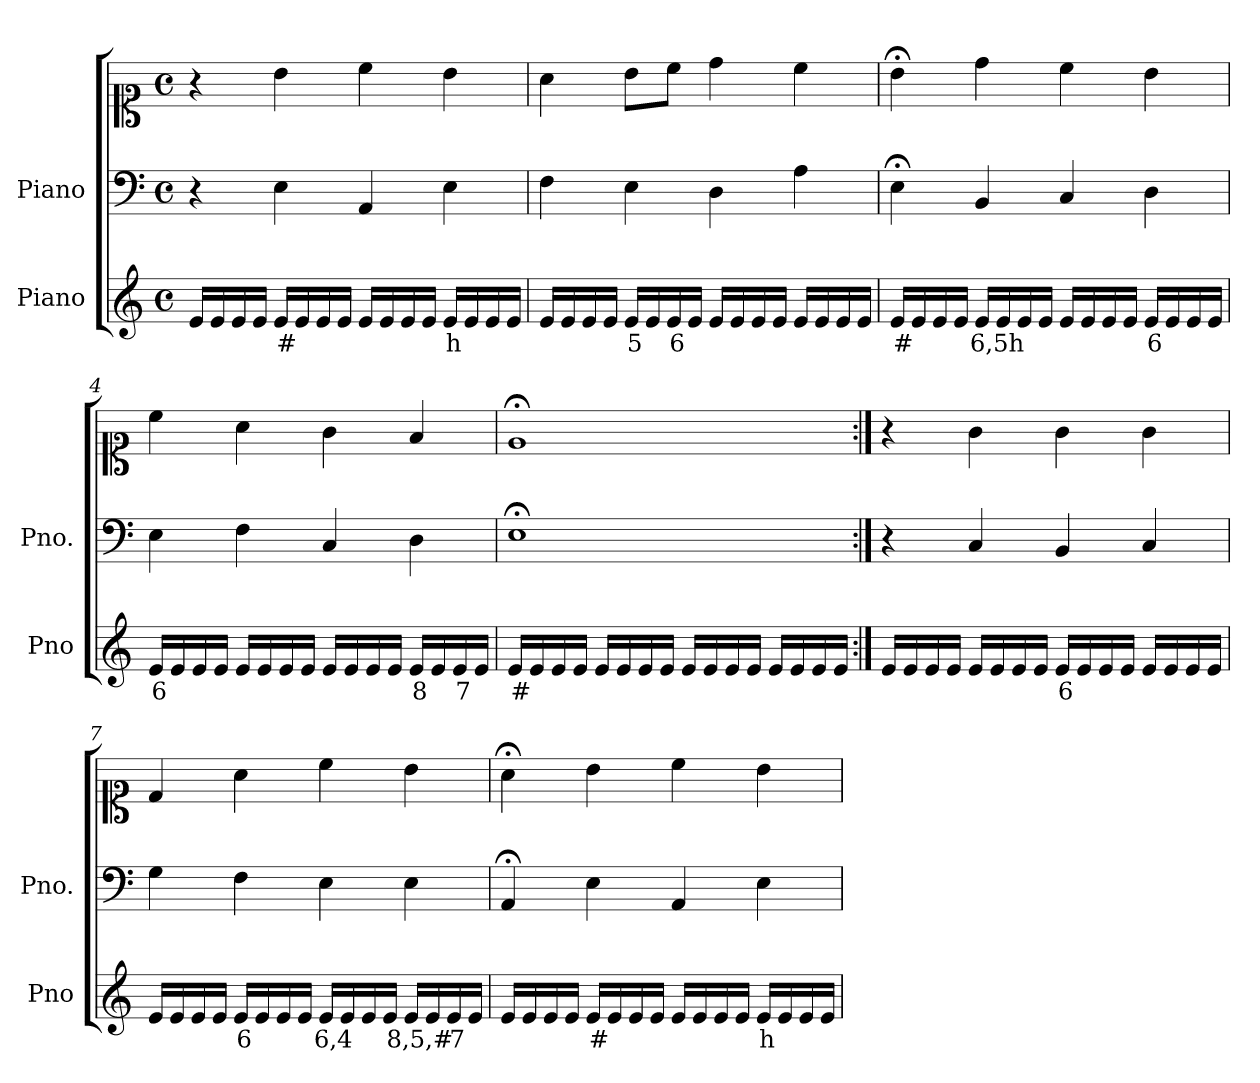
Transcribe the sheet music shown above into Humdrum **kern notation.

**kern	**text	**kern	**kern
*part2	*part2	*part1	*part1
*staff3	*staff3	*staff2	*staff1
*I"Piano	*	*I"Piano	*
*I'Pno	*	*I'Pno.	*
*clefG2	*	*clefF4	*clefC1
*k[]	*	*k[]	*k[]
*M4/4	*	*M4/4	*M4/4
*met(c)	*	*met(c)	*met(c)
=1	=1	=1	=1
16e/LL	.	4r	4r
16e/	.	.	.
16e/	.	.	.
16e/JJ	.	.	.
!	!LO:LY:b	!	!
16e/LL	#	4E\	4b\
16e/	.	.	.
16e/	.	.	.
16e/JJ	.	.	.
16e/LL	.	4AA/	4cc\
16e/	.	.	.
16e/	.	.	.
16e/JJ	.	.	.
!	!LO:LY:b	!	!
16e/LL	h	4E\	4b\
16e/	.	.	.
16e/	.	.	.
16e/JJ	.	.	.
=2	=2	=2	=2
16e/LL	.	4F\	4a\
16e/	.	.	.
16e/	.	.	.
16e/JJ	.	.	.
!	!LO:LY:b	!	!
16e/LL	5	4E\	8b\L
16e/	.	.	.
!	!LO:LY:b	!	!
16e/	6	.	8cc\J
16e/JJ	.	.	.
16e/LL	.	4D\	4dd\
16e/	.	.	.
16e/	.	.	.
16e/JJ	.	.	.
16e/LL	.	4A\	4cc\
16e/	.	.	.
16e/	.	.	.
16e/JJ	.	.	.
=3	=3	=3	=3
!	!LO:LY:b	!	!
16e/LL	#	4E;<\	4b;<\
16e/	.	.	.
16e/	.	.	.
16e/JJ	.	.	.
!	!LO:LY:b	!	!
16e/LL	6,5h	4BB/	4dd\
16e/	.	.	.
16e/	.	.	.
16e/JJ	.	.	.
16e/LL	.	4C/	4cc\
16e/	.	.	.
16e/	.	.	.
16e/JJ	.	.	.
!	!LO:LY:b	!	!
16e/LL	6	4D\	4b\
16e/	.	.	.
16e/	.	.	.
16e/JJ	.	.	.
=4	=4	=4	=4
!	!LO:LY:b	!	!
16e/LL	6	4E\	4cc\
16e/	.	.	.
16e/	.	.	.
16e/JJ	.	.	.
16e/LL	.	4F\	4a\
16e/	.	.	.
16e/	.	.	.
16e/JJ	.	.	.
16e/LL	.	4C/	4g\
16e/	.	.	.
16e/	.	.	.
16e/JJ	.	.	.
!	!LO:LY:b	!	!
16e/LL	8	4D\	4f/
16e/	.	.	.
!	!LO:LY:b	!	!
16e/	7	.	.
16e/JJ	.	.	.
=5	=5	=5	=5
!	!LO:LY:b	!	!
16e/LL	#	1E;<	1e;<
16e/	.	.	.
16e/	.	.	.
16e/JJ	.	.	.
16e/LL	.	.	.
16e/	.	.	.
16e/	.	.	.
16e/JJ	.	.	.
16e/LL	.	.	.
16e/	.	.	.
16e/	.	.	.
16e/JJ	.	.	.
16e/LL	.	.	.
16e/	.	.	.
16e/	.	.	.
16e/JJ	.	.	.
=6:|!	=6:|!	=6:|!	=6:|!
16e/LL	.	4r	4r
16e/	.	.	.
16e/	.	.	.
16e/JJ	.	.	.
16e/LL	.	4C/	4g\
16e/	.	.	.
16e/	.	.	.
16e/JJ	.	.	.
!	!LO:LY:b	!	!
16e/LL	6	4BB/	4g\
16e/	.	.	.
16e/	.	.	.
16e/JJ	.	.	.
16e/LL	.	4C/	4g\
16e/	.	.	.
16e/	.	.	.
16e/JJ	.	.	.
=7	=7	=7	=7
16e/LL	.	4G\	4d/
16e/	.	.	.
16e/	.	.	.
16e/JJ	.	.	.
!	!LO:LY:b	!	!
16e/LL	6	4F\	4a\
16e/	.	.	.
16e/	.	.	.
16e/JJ	.	.	.
!	!LO:LY:b	!	!
16e/LL	6,4	4E\	4cc\
16e/	.	.	.
16e/	.	.	.
16e/JJ	.	.	.
!	!LO:LY:b	!	!
16e/LL	8,5,#	4E\	4b\
16e/	.	.	.
!	!LO:LY:b	!	!
16e/	7	.	.
16e/JJ	.	.	.
=8	=8	=8	=8
16e/LL	.	4AA;</	4a;<\
16e/	.	.	.
16e/	.	.	.
16e/JJ	.	.	.
!	!LO:LY:b	!	!
16e/LL	#	4E\	4b\
16e/	.	.	.
16e/	.	.	.
16e/JJ	.	.	.
16e/LL	.	4AA/	4cc\
16e/	.	.	.
16e/	.	.	.
16e/JJ	.	.	.
!	!LO:LY:b	!	!
16e/LL	h	4E\	4b\
16e/	.	.	.
16e/	.	.	.
16e/JJ	.	.	.
=	=	=	=
*-	*-	*-	*-
